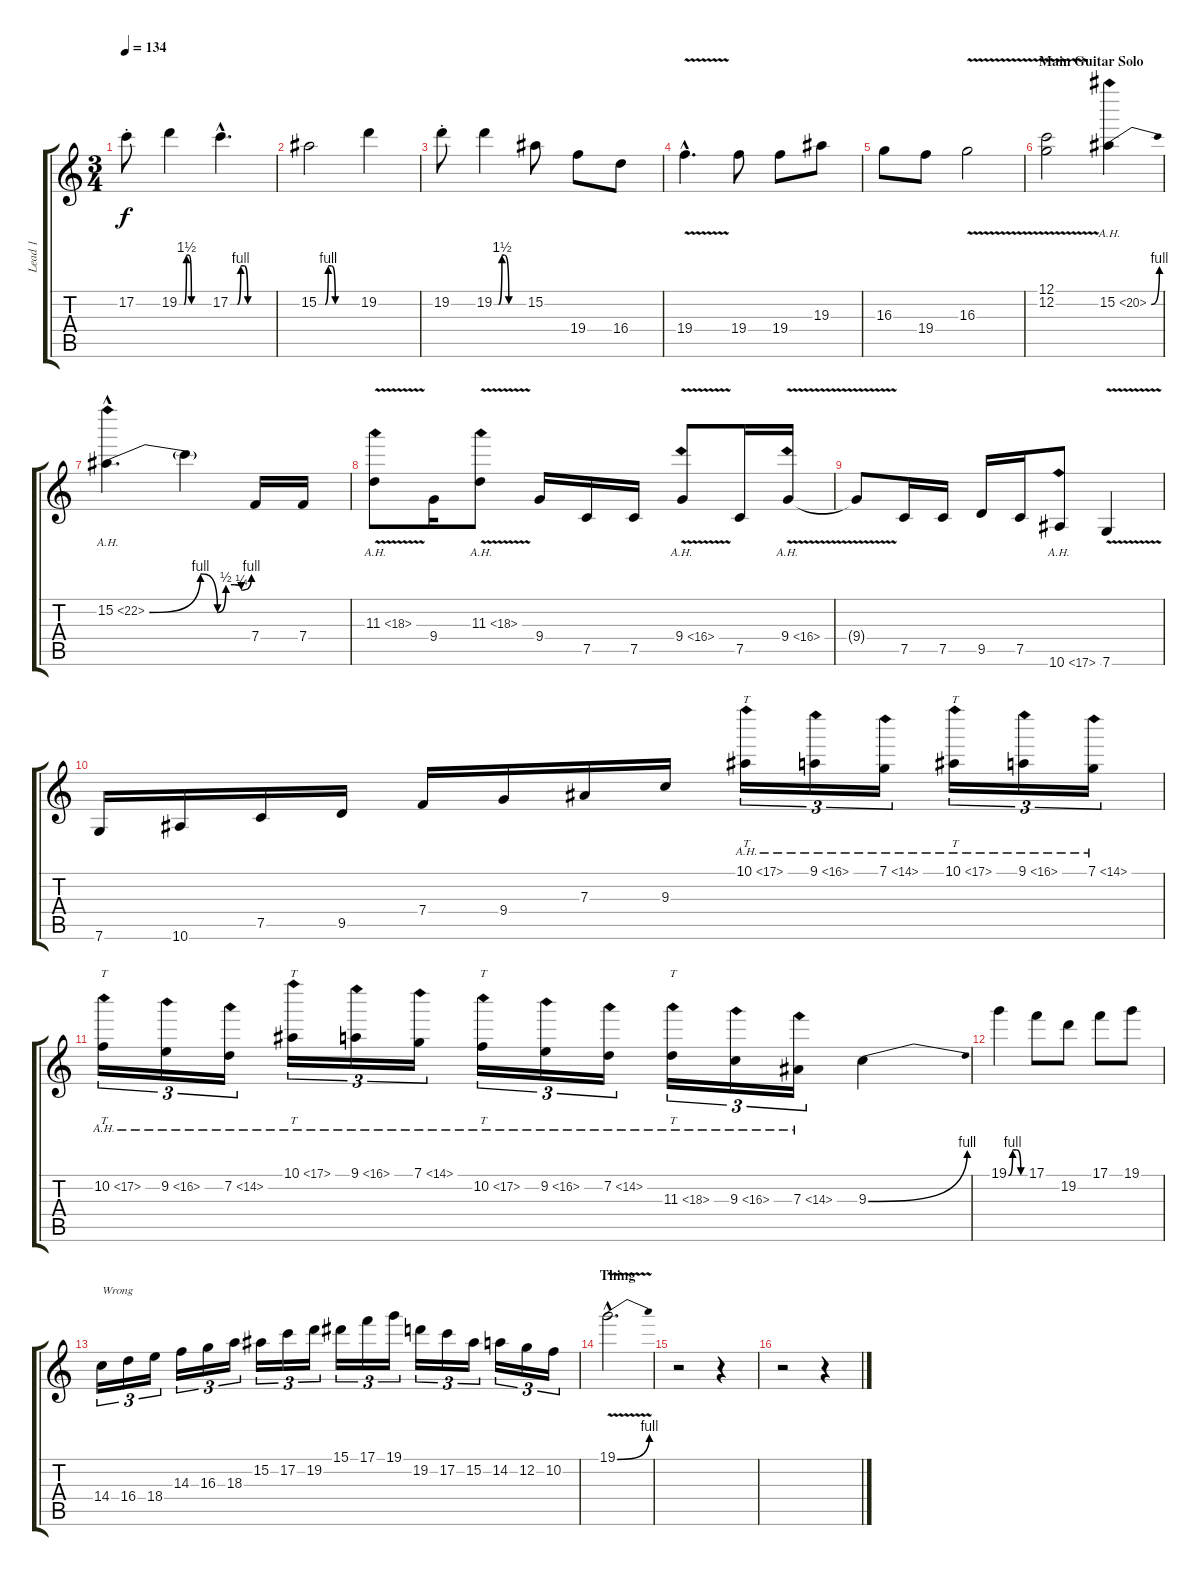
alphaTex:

\track ("Lead 1" "Lead 1") {instrument overdrivenguitar}
\staff {score tabs}
\tuning (C4 G3 Eb3 Bb2 F2 C2) {hide}
\ts (3 4)
\tempo 134
\clef g2
\ks c
17.2{st}.8{dy f} 19.2{be (custom 0 0 10 0 15 6 20 6 25 0 30 0 45 0 60 0)}.4 17.2{be (custom 0 0 10 0 15 4 20 4 25 0 30 0 60 0) hac}.4{d} |
15.2{be (custom 0 0 10 0 15 4 20 4 26 0 30 0 45 0 60 0)}.2 19.2.4 |
19.2{st}.8 19.2{be (custom 0 0 9 0 16 6 21 6 30 0 60 0)}.4 15.2.8 19.4.8 16.4.8 |
19.4{v hac}.4{d} 19.4.8 19.4.8 19.3.8 |
16.3.8 19.4.8 16.3{v}.2 |
\section ("" "Main Guitar Solo")
(12.1{v} 12.2{v}).2 15.2{be (bend 0 0 60 4) ah 5}.4 |
15.2{be (custom 0 0 30 4 40 0 45 2 50 2 54 1 60 4) ah 7 hac}.4{d} 15.2{t}.4 7.4.16 7.4.16 |
11.3{ah 7 v}.8 9.4.16 11.3{ah 7 v}.8 9.4.16 7.5.16 7.5.16 9.4{ah 7 v}.8 7.5.16 9.4{ah 7 v}.16 |
9.4{t}.8 7.5.16 7.5.16 9.5.16 7.5.16 10.6{ah 7}.8 7.6{v}.4 |
7.6.16 10.6.16 7.5.16 9.5.16 7.4.16 9.4.16 7.3.16 9.3.16 10.1{ah 7}.16{tt tu (3 2)} 9.1{ah 7}.16{tu (3 2)} 7.1{ah 7}.16{tu (3 2)} 10.1{ah 7}.16{tt tu (3 2)} 9.1{ah 7}.16{tu (3 2)} 7.1{ah 7}.16{tu (3 2)} |
10.2{ah 7}.16{tt tu (3 2)} 9.2{ah 7}.16{tu (3 2)} 7.2{ah 7}.16{tu (3 2)} 10.1{ah 7}.16{tt tu (3 2)} 9.1{ah 7}.16{tu (3 2)} 7.1{ah 7}.16{tu (3 2)} 10.2{ah 7}.16{tt tu (3 2)} 9.2{ah 7}.16{tu (3 2)} 7.2{ah 7}.16{tu (3 2)} 11.3{ah 7}.16{tt tu (3 2)} 9.3{ah 7}.16{tu (3 2)} 7.3{ah 7}.16{tu (3 2)} 9.3{be (bend 0 0 60 4)}.4 |
19.1{be (custom 0 0 15 4 30 4 45 0 60 0)}.4 17.1.8 19.2.8 17.1.8 19.1.8 |
14.4.16{tu (3 2) txt "Wrong"} 16.4.16{tu (3 2)} 18.4.16{tu (3 2)} 14.3.16{tu (3 2)} 16.3.16{tu (3 2)} 18.3.16{tu (3 2)} 15.2.16{tu (3 2)} 17.2.16{tu (3 2)} 19.2.16{tu (3 2)} 15.1.16{tu (3 2)} 17.1.16{tu (3 2)} 19.1.16{tu (3 2)} 19.2.16{tu (3 2)} 17.2.16{tu (3 2)} 15.2.16{tu (3 2)} 14.2.16{tu (3 2)} 12.2.16{tu (3 2)} 10.2.16{tu (3 2)} |
\section ("" "Thing")
19.1{be (bend 0 0 60 4) v hac}.2{d} |
r.2 r.4 |
r.2 r.4
